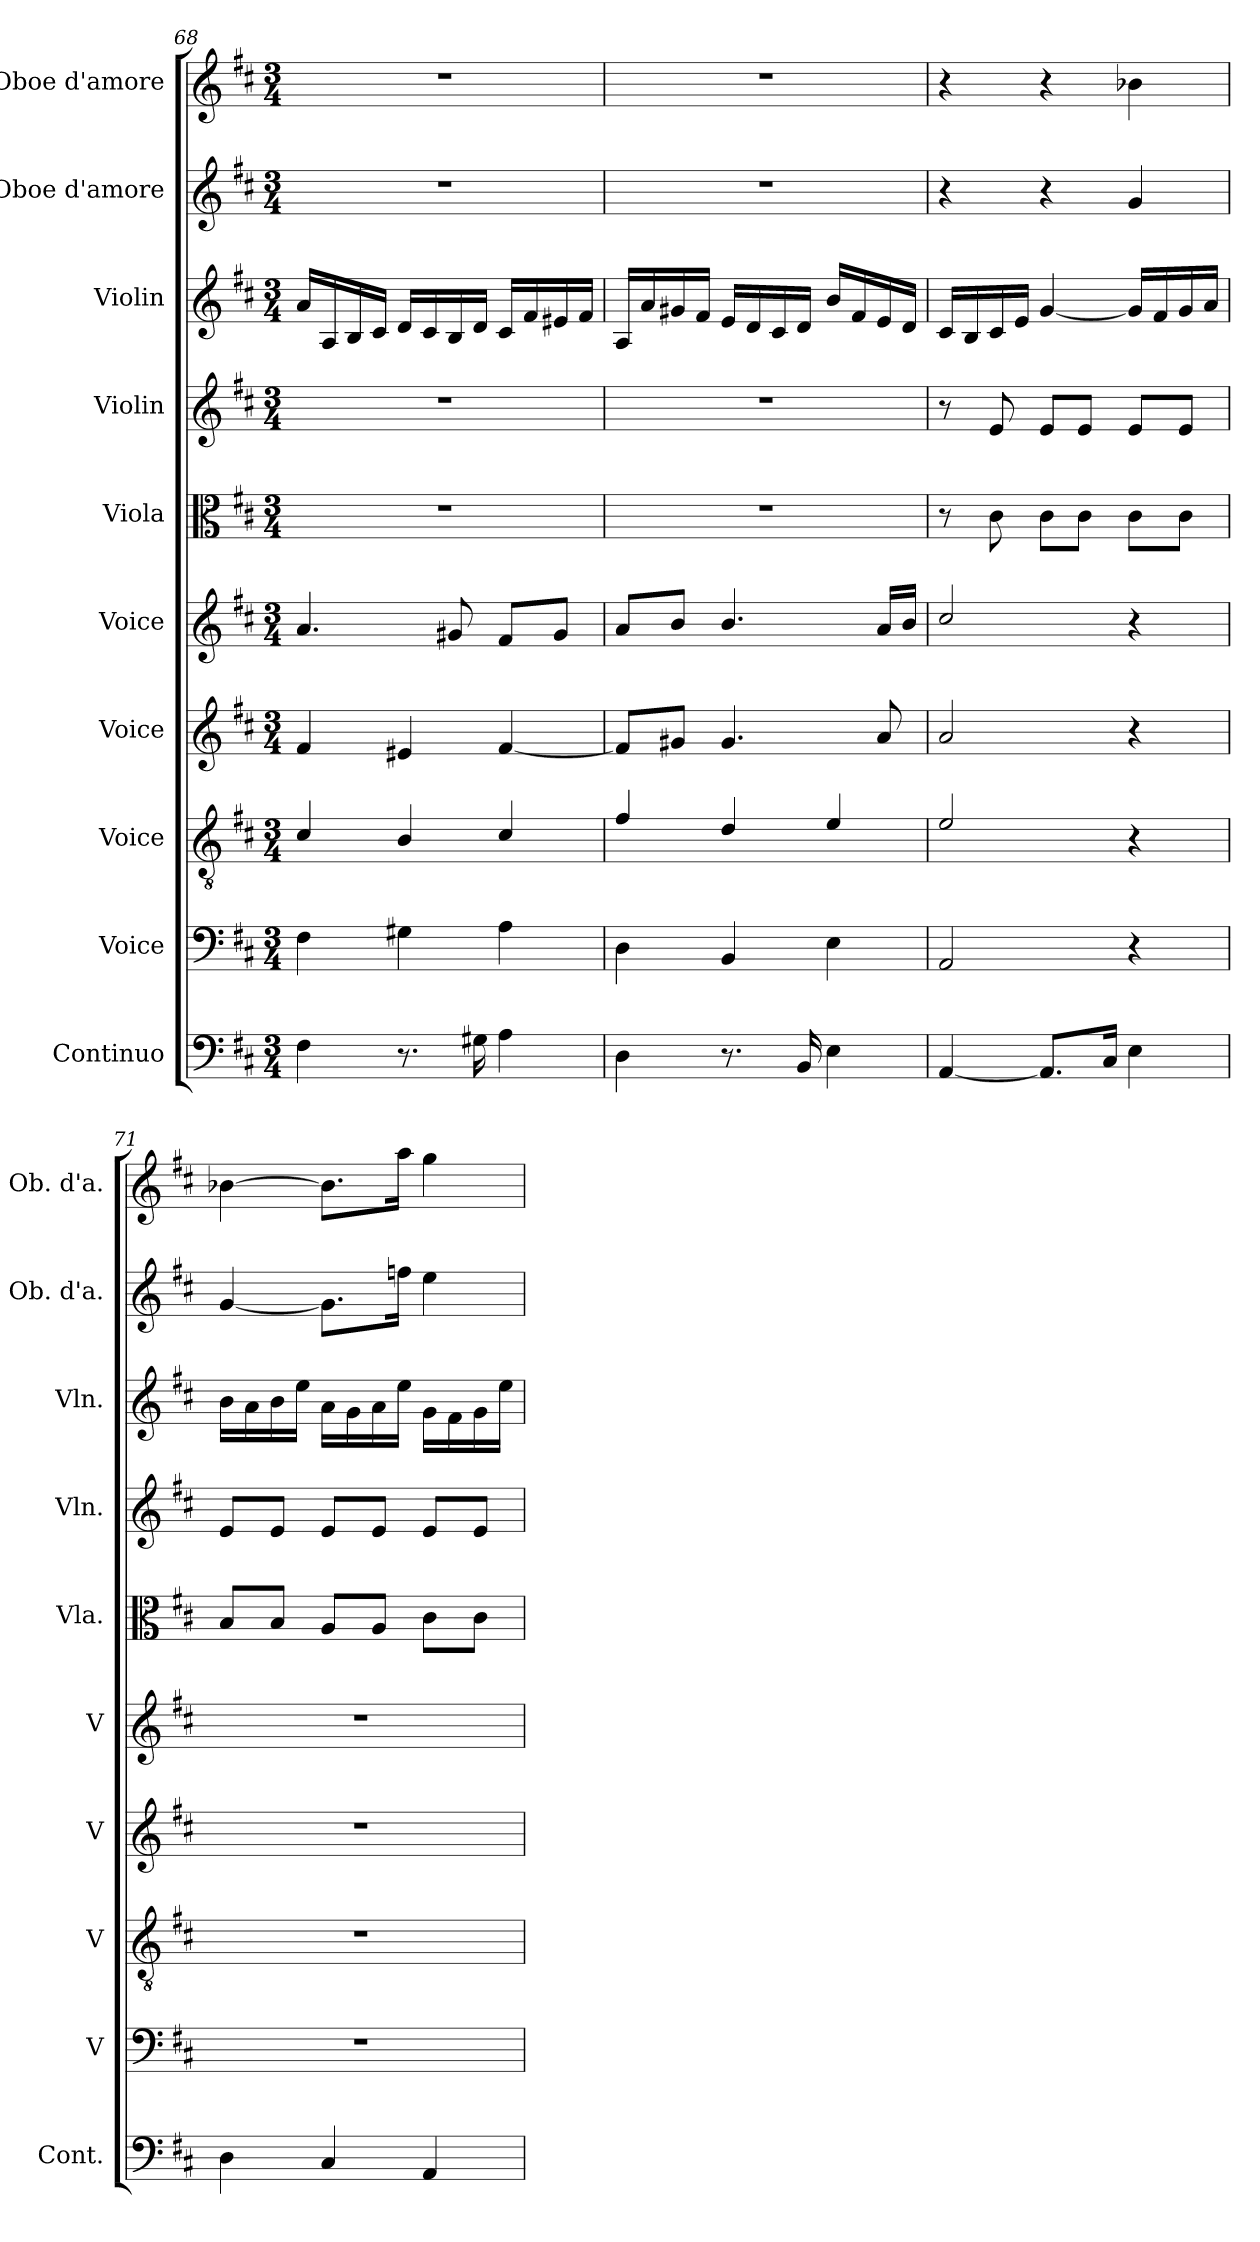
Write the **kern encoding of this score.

**kern	**kern	**kern	**kern	**kern	**kern	**kern	**kern	**kern	**kern
*part10	*part9	*part8	*part7	*part6	*part5	*part4	*part3	*part2	*part1
*staff10	*staff9	*staff8	*staff7	*staff6	*staff5	*staff4	*staff3	*staff2	*staff1
*I"Continuo	*I"Voice	*I"Voice	*I"Voice	*I"Voice	*I"Viola	*I"Violin	*I"Violin	*I"Oboe d'amore	*I"Oboe d'amore
*I'Cont.	*I'V	*I'V	*I'V	*I'V	*I'Vla.	*I'Vln.	*I'Vln.	*I'Ob. d'a.	*I'Ob. d'a.
!!LO:PB:g=z
*clefF4	*clefF4	*clefGv2	*clefG2	*clefG2	*clefC3	*clefG2	*clefG2	*clefG2	*clefG2
*ITrd7c12	*	*	*	*	*	*	*	*ITrd2c3	*ITrd2c3
*k[f#c#]	*k[f#c#]	*k[f#c#]	*k[f#c#]	*k[f#c#]	*k[f#c#]	*k[f#c#]	*k[f#c#]	*k[f#c#g#d#a#]	*k[f#c#g#d#a#]
*M3/4	*M3/4	*M3/4	*M3/4	*M3/4	*M3/4	*M3/4	*M3/4	*M3/4	*M3/4
=68	=68	=68	=68	=68	=68	=68	=68	=68	=68
4FF#\	4F#\	4c#/	4f#/	4.a/	2.r	2.r	16a/LL	2.r	2.r
.	.	.	.	.	.	.	16A/	.	.
.	.	.	.	.	.	.	16B/	.	.
.	.	.	.	.	.	.	16c#/JJ	.	.
8.r	4G#X\	4B/	4e#X/	.	.	.	16d/LL	.	.
.	.	.	.	.	.	.	16c#/	.	.
.	.	.	.	8g#X/	.	.	16B/	.	.
16GG#X\	.	.	.	.	.	.	16d/JJ	.	.
4AA\	4A\	4c#/	[4f#/	8f#/L	.	.	16c#/LL	.	.
.	.	.	.	.	.	.	16f#/	.	.
.	.	.	.	8g#/J	.	.	16e#X/	.	.
.	.	.	.	.	.	.	16f#/JJ	.	.
=69	=69	=69	=69	=69	=69	=69	=69	=69	=69
4DD\	4D\	4f#/	8f#/L]	8a/L	2.r	2.r	16A/LL	2.r	2.r
.	.	.	.	.	.	.	16a/	.	.
.	.	.	8g#X/J	8b/J	.	.	16g#X/	.	.
.	.	.	.	.	.	.	16f#/JJ	.	.
8.r	4BB/	4d/	4.g#/	4.b/	.	.	16e/LL	.	.
.	.	.	.	.	.	.	16d/	.	.
.	.	.	.	.	.	.	16c#/	.	.
16BBB/	.	.	.	.	.	.	16d/JJ	.	.
4EE\	4E\	4e/	.	.	.	.	16b/LL	.	.
.	.	.	.	.	.	.	16f#/	.	.
.	.	.	8a/	16a/LL	.	.	16e/	.	.
.	.	.	.	16b/JJ	.	.	16d/JJ	.	.
=70	=70	=70	=70	=70	=70	=70	=70	=70	=70
[4AAA/	2AA/	2e/	2a/	2cc#/	8r	8r	16c#/LL	4r	4r
.	.	.	.	.	.	.	16B/	.	.
.	.	.	.	.	8c#\	8e/	16c#/	.	.
.	.	.	.	.	.	.	16e/JJ	.	.
8.AAA/L]	.	.	.	.	8c#\L	8e/L	[4g/	4r	4r
.	.	.	.	.	8c#\J	8e/J	.	.	.
16CC#/Jk	.	.	.	.	.	.	.	.	.
4EE\	4r	4r	4r	4r	8c#\L	8e/L	16g/LL]	4e/	4gn\
.	.	.	.	.	.	.	16f#/	.	.
.	.	.	.	.	8c#\J	8e/J	16g/	.	.
.	.	.	.	.	.	.	16a/JJ	.	.
!!LO:PB:g=z
=71	=71	=71	=71	=71	=71	=71	=71	=71	=71
4DD\	2.r	2.r	2.r	2.r	8B/L	8e/L	16b\LL	[4e/	[4gn\
.	.	.	.	.	.	.	16a\	.	.
.	.	.	.	.	8B/J	8e/J	16b\	.	.
.	.	.	.	.	.	.	16ee\JJ	.	.
4CC#/	.	.	.	.	8A/L	8e/L	16a\LL	8.e\L]	8.g\L]
.	.	.	.	.	.	.	16g\	.	.
.	.	.	.	.	8A/J	8e/J	16a\	.	.
.	.	.	.	.	.	.	16ee\JJ	16ddn\Jk	16ff#\Jk
4AAA/	.	.	.	.	8c#\L	8e/L	16g\LL	4cc#\	4ee\
.	.	.	.	.	.	.	16f#\	.	.
.	.	.	.	.	8c#\J	8e/J	16g\	.	.
.	.	.	.	.	.	.	16ee\JJ	.	.
=	=	=	=	=	=	=	=	=	=
*-	*-	*-	*-	*-	*-	*-	*-	*-	*-
